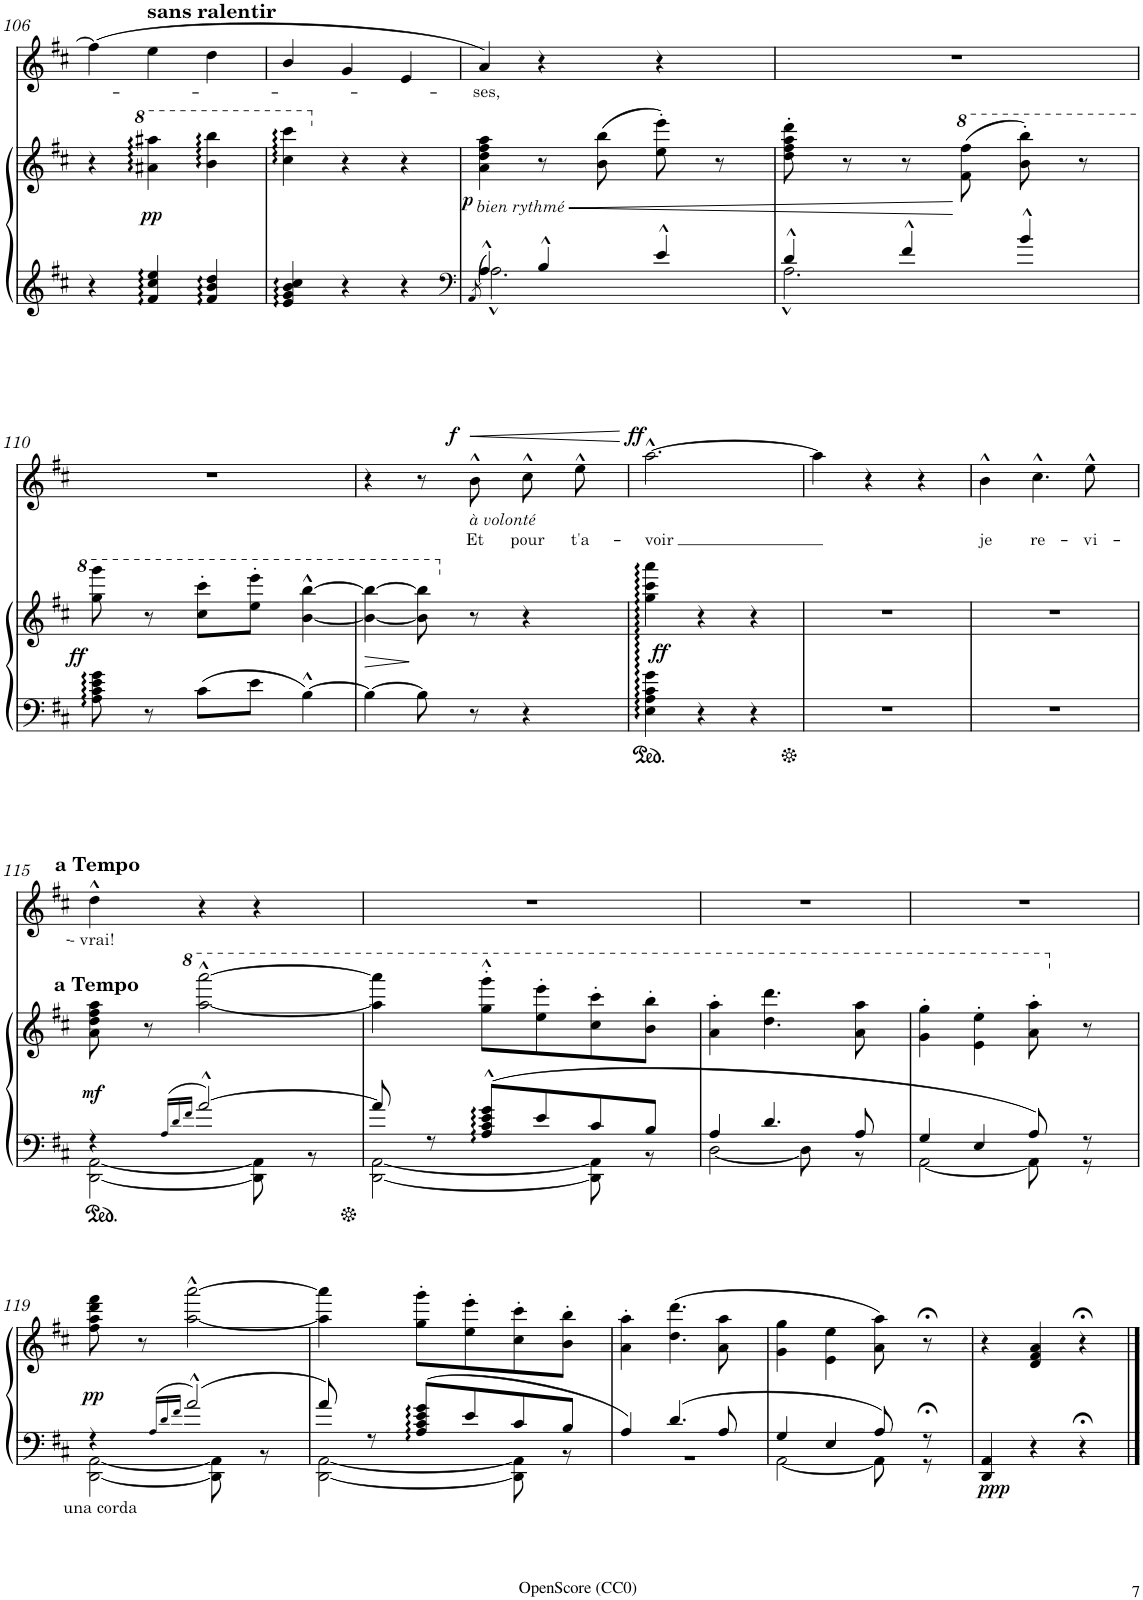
**kern	**kern	**dynam	**kern	**text	**dynam
*part2	*part2	*part2	*part1	*part1	*part1
*staff3	*staff2	*staff2/3	*staff1	*staff1	*staff1
*I"Piano	*	*	*I"Chant Voice	*	*
*I'Pno	*	*	*	*	*
!!LO:PB:g=z
*clefG2	*clefG2	*	*clefG2	*	*
*k[f#c#]	*k[f#c#]	*	*k[f#c#]	*	*
*M3/4	*M3/4	*	*M3/4	*	*
=106	=106	=106	=106	=106	=106
4r	4r	.	(4ff#\]	.	.
*	*8va	*	*	*	*
!	!	!	!LO:TX:a:B:t=sans ralentir	!	!
!	!	!LO:DY:b	!	!	!
4f#/ 4cc#/ 4ee/	4aa#X\ 4aaa#X\	pp	4ee\	.	.
4f#/ 4b/ 4dd/	4bb\ 4bbb\	.	4dd\	.	.
=107	=107	=107	=107	=107	=107
4e/ 4g/ 4b/ 4cc#/	4ccc#\ 4cccc#\	.	4b/	.	.
*	*X8va	*	*	*	*
4r	4r	.	4g/	.	.
4r	4r	.	4e/	.	.
=108	=108	=108	=108	=108	=108
*clefF4	*	*	*	*	*
8qAA/	.	.	.	.	.
*^	*	*	*	*	*
!	!	!LO:TX:b:i:t=bien rythmé	!	!	!	!
!	!	!	!LO:HP:b	!	!LO:LY:b	!
!	!	!	!LO:DY:n=1:b	!	!	!
4A^^/	2.A^^\	4a\ 4dd\ 4ff#\ 4aa\	< p	4a/)	-ses,	.
4B^^/	.	8r	.	4r	.	.
.	.	(8b\ 8bb\	.	.	.	.
4e^^/	.	8ee\' 8eee\')	.	4r	.	.
.	.	8r	.	.	.	.
=109	=109	=109	=109	=109	=109	=109
4d^^/	2.A^^\	8dd\' 8ff#\' 8aa\' 8ddd\'	.	2.r	.	.
.	.	8r	.	.	.	.
4f#^^/	.	8r	.	.	.	.
*	*	*8va	*	*	*	*
.	.	(8ff#\ 8fff#\	.	.	.	.
4b^^/	.	8bb\' 8bbb\')	.	.	.	.
.	.	8r	.	.	.	.
*v	*v	*	*	*	*	*
!!LO:LB:g=z
=110	=110	=110	=110	=110	=110
!	!	!LO:DY:b	!	!	!
8A\ 8c#\ 8e\ 8g\	8ggg\ 8gggg\	ff	2.r	.	.
8r	8r	.	.	.	.
8c#\L	8ccc#\' 8cccc#\'L	.	.	.	.
8e\J	8eee\' 8eeee\'J	.	.	.	.
[4B^^\	[4bb\^^ [4bbb\^^	.	.	.	.
=111	=111	=111	=111	=111	=111
4B\_	4bb\_ 4bbb\_	.	4r	.	.
8B\]	8bb\] 8bbb\]	[	8r	.	.
*	*X8va	*	*	*	*
!	!	!	!LO:TX:b:i:t=à volonté	!	!
!	!	!	!	!LO:LY:b	!LO:DY:a
8r	8r	.	8b^^\	Et	f
!	!	!	!	!LO:LY:b	!
4r	4r	.	8cc#^^\L	pour	.
!	!	!	!	!LO:LY:b	!
.	.	.	8ee^^\J	t'a-	.
=112	=112	=112	=112	=112	=112
!	!	!LO:DY:b	!	!LO:LY:b	!LO:DY:a
4E\ 4A\ 4c#\ 4g\	4gg\ 4ccc#\ 4aaa\	ff	[2.aa^^\	-voir	ff
4r	4r	.	.	.	.
4r	4r	.	.	.	.
=113	=113	=113	=113	=113	=113
2.r	2.r	.	4aa\]	.	.
.	.	.	4r	.	.
.	.	.	4r	.	.
=114	=114	=114	=114	=114	=114
!	!	!	!	!LO:LY:b	!
2.r	2.r	.	4b^^\	je	.
!	!	!	!	!LO:LY:b	!
.	.	.	4.cc#^^\	re-	.
!	!	!	!	!LO:LY:b	!
.	.	.	8ee^^\	-vi-	.
!!LO:LB:g=z
=115	=115	=115	=115	=115	=115
*^	*	*	*	*	*
!	!	!	!	!LO:TX:a:B:t=a Tempo	!	!
!	!	!LO:TX:a:B:t=a Tempo	!	!	!	!
!	!	!	!LO:DY:b	!	!LO:LY:b	!
4r	[2DD\ [2AA\	8a\ 8dd\ 8ff#\ 8aa\	mf	4dd^^\	-- vrai!	.
.	.	8r	.	.	.	.
16qA/LL	.	.	.	.	.	.
16qd/	.	.	.	.	.	.
16qf#/JJ	.	.	.	.	.	.
*	*	*8va	*	*	*	*
[2a^^/	.	[2aaa\^^ [2aaaa\^^	.	4r	.	.
.	8DD\] 8AA\]	.	.	4r	.	.
.	8r	.	.	.	.	.
=116	=116	=116	=116	=116	=116	=116
8a/]	[2DD\ [2AA\	4aaa\] 4aaaa\]	.	2.r	.	.
8r	.	.	.	.	.	.
8A/^^ 8c#/^^ 8e/^^ 8g/^^L	.	8ggg\'^^ 8gggg\'^^L	.	.	.	.
8e/	.	8eee\' 8eeee\'	.	.	.	.
8c#/	8DD\] 8AA\]	8ccc#\' 8cccc#\'	.	.	.	.
8B/J	8r	8bb\' 8bbb\'J	.	.	.	.
=117	=117	=117	=117	=117	=117	=117
4A/	[<2D\	4aa\'> 4aaa\'>	.	2.r	.	.
4.d/	.	4.ddd\ 4.dddd\	.	.	.	.
.	8D\]	.	.	.	.	.
8A/	8r	8aa\ 8aaa\	.	.	.	.
=118	=118	=118	=118	=118	=118	=118
4G/	[2AA\	4gg\' 4ggg\'	.	2.r	.	.
4E/	.	4ee\' 4eee\'	.	.	.	.
8A/	8AA\]	8aa\' 8aaa\'	.	.	.	.
*	*	*X8va	*	*	*	*
8r	8r	8r	.	.	.	.
!!LO:LB:g=z
=119	=119	=119	=119	=119	=119	=119
!LO:TX:b:t=una corda	!	!	!	!	!	!
!	!	!	!LO:DY:b	!	!	!
4r	[2DD\ [2AA\	8ff#\ 8aa\ 8ddd\ 8fff#\	pp	2.r	.	.
.	.	8r	.	.	.	.
16qA/LL	.	.	.	.	.	.
16qd/	.	.	.	.	.	.
16qf#/JJ	.	.	.	.	.	.
2a^^/	.	[2aa\^^ [2aaa\^^	.	.	.	.
.	8DD\] 8AA\]	.	.	.	.	.
.	8r	.	.	.	.	.
=120	=120	=120	=120	=120	=120	=120
8a/	[2DD\ [2AA\	4aa\] 4aaa\]	.	2.r	.	.
8r	.	.	.	.	.	.
8A/ 8c#/ 8e/ 8g/L	.	8gg\' 8ggg\'L	.	.	.	.
8e/	.	8ee\' 8eee\'	.	.	.	.
8c#/	8DD\] 8AA\]	8cc#\' 8ccc#\'	.	.	.	.
8B/J	8r	8b\' 8bb\'J	.	.	.	.
=121	=121	=121	=121	=121	=121	=121
4A/	2.r	4a\'> 4aa\'>	.	2.r	.	.
4.d/	.	(4.dd\ 4.ddd\	.	.	.	.
8A/	.	8a\ 8aa\	.	.	.	.
=122	=122	=122	=122	=122	=122	=122
4G/	[2AA\	4g\ 4gg\	.	2.r	.	.
4E/	.	4e\ 4ee\	.	.	.	.
8A/	8AA\]	8a\ 8aa\)	.	.	.	.
8r;<	8r	8r;<	.	.	.	.
=123	=123	=123	=123	=123	=123	=123
!	!	!	!LO:DY:b=2	!	!	!
*v	*v	*	*	*	*	*
4DD/ 4AA/	4r	ppp	2.r	.	.
4r	4d/ 4f#/ 4a/	.	.	.	.
4r;<	4r;<	.	.	.	.
==	==	==	==	==	==
*-	*-	*-	*-	*-	*-
